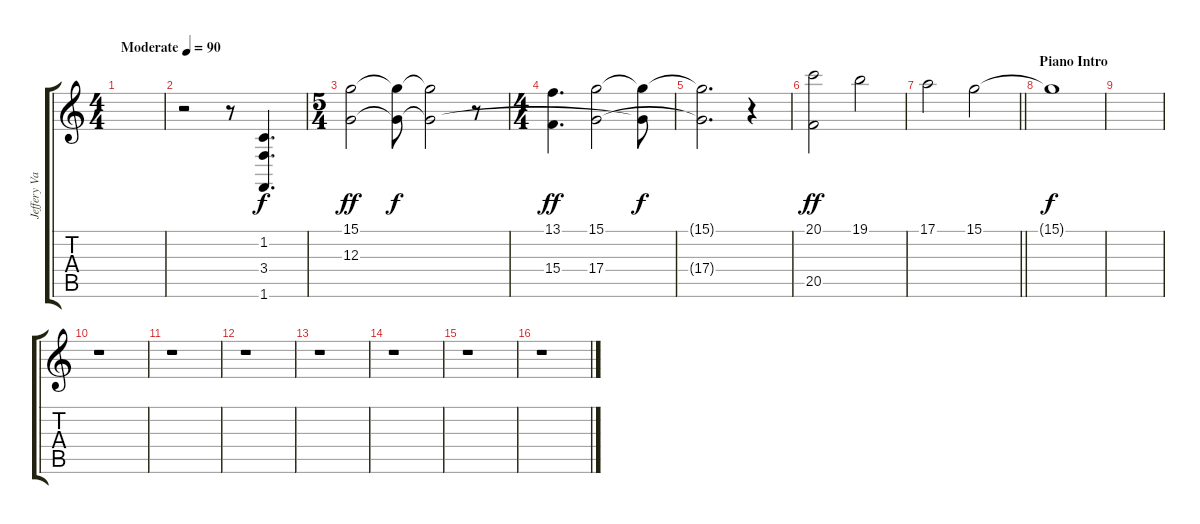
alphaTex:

\track ("Jeffery Vanston (Keyboards)" "Jeffery Va") {instrument stringensemble2}
\staff {score tabs}
\tuning (E4 B3 G3 D3 A2 E2) {hide}
\ts (4 4)
\tempo (90 "Moderate")
\clef g2
\ks c
|
r.2 r.8 (1.2 3.4 1.6).4{d} |
\ts (5 4)
(15.1 12.3).2{dy ff volume 10} (15.1{t} 12.3{t}).8{dy f} (15.1{t} 12.3{t}).2 r.8 |
\ts (4 4)
(13.1 15.4).4{d dy ff volume 6} (15.1 17.4).2{volume 10} (15.1{t} 12.3{t}).8{dy f} |
(15.1{t} 17.4{t}).2{d} r.4 |
(20.1 20.5).2{dy ff volume 7} 19.1.2 |
\barLineRight lightlight
17.1.2 15.1.2 |
\section ("" "Piano Intro")
15.1{t}.1{dy f} |
|
r.1 |
r.1 |
r.1 |
r.1 |
r.1 |
r.1 |
r.1
